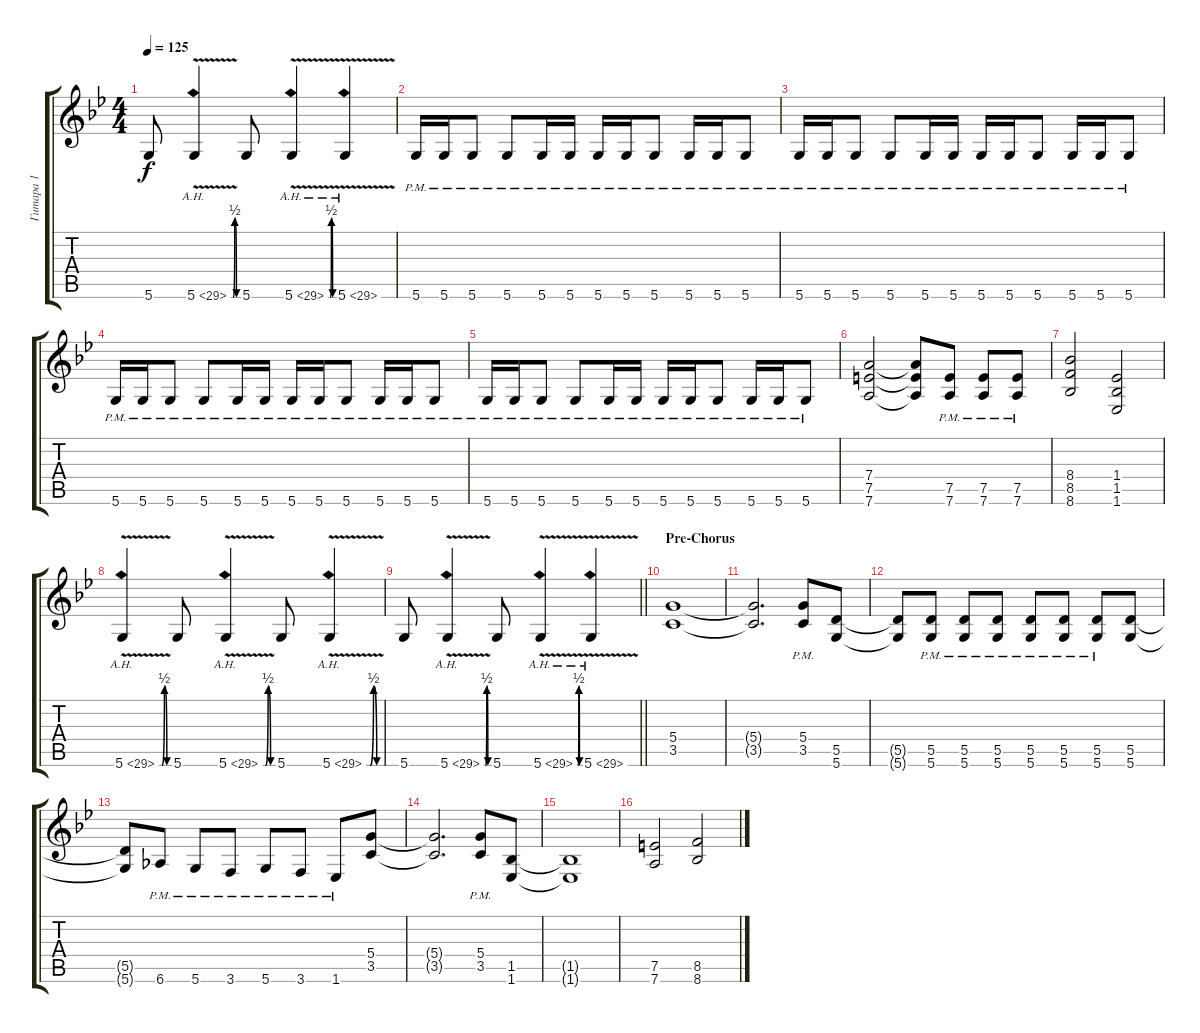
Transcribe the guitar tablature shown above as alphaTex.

\track ("Гитара 1" "Гитара 1") {instrument distortionguitar}
\staff {score tabs}
\tuning (E4 B3 G3 D3 A2 D2) {hide}
\ts (4 4)
\tempo 125
\clef g2
\ks gminor
5.6.8{dy f} 5.6{be (custom 0 0 15 0 30 2 44 0 60 0) ah 24 v}.4 5.6.8 5.6{be (custom 0 0 15 0 30 2 44 0 60 0) ah 24 v}.4 5.6{ah 24 v}.4 |
5.6{pm}.16 5.6{pm}.16 5.6{pm}.8 5.6{pm}.8 5.6{pm}.16 5.6{pm}.16 5.6{pm}.16 5.6{pm}.16 5.6{pm}.8 5.6{pm}.16 5.6{pm}.16 5.6{pm}.8 |
5.6{pm}.16 5.6{pm}.16 5.6{pm}.8 5.6{pm}.8 5.6{pm}.16 5.6{pm}.16 5.6{pm}.16 5.6{pm}.16 5.6{pm}.8 5.6{pm}.16 5.6{pm}.16 5.6{pm}.8 |
5.6{pm}.16 5.6{pm}.16 5.6{pm}.8 5.6{pm}.8 5.6{pm}.16 5.6{pm}.16 5.6{pm}.16 5.6{pm}.16 5.6{pm}.8 5.6{pm}.16 5.6{pm}.16 5.6{pm}.8 |
5.6{pm}.16 5.6{pm}.16 5.6{pm}.8 5.6{pm}.8 5.6{pm}.16 5.6{pm}.16 5.6{pm}.16 5.6{pm}.16 5.6{pm}.8 5.6{pm}.16 5.6{pm}.16 5.6{pm}.8 |
(7.4 7.5 7.6).2 (7.4{t} 7.5{t} 7.6{t}).8 (7.5{pm} 7.6{pm}).8 (7.5{pm} 7.6{pm}).8 (7.5{pm} 7.6{pm}).8 |
(8.4 8.5 8.6).2 (1.4 1.5 1.6).2 |
5.6{be (custom 0 0 15 0 30 2 44 0 60 0) ah 24 v}.4 5.6.8 5.6{be (custom 0 0 15 0 30 2 44 0 60 0) ah 24 v}.4 5.6.8 5.6{be (custom 0 0 15 0 30 2 44 0 60 0) ah 24 v}.4 |
\barLineRight lightlight
5.6.8 5.6{be (custom 0 0 15 0 30 2 44 0 60 0) ah 24 v}.4 5.6.8 5.6{be (custom 0 0 15 0 30 2 44 0 60 0) ah 24 v}.4 5.6{ah 24 v}.4 |
\section ("" "Pre-Chorus")
(5.4 3.5).1 |
(5.4{t} 3.5{t}).2{d} (5.4{pm} 3.5{pm}).8 (5.5 5.6).8 |
(5.5{t} 5.6{t}).8 (5.5{pm} 5.6{pm}).8 (5.5{pm} 5.6{pm}).8 (5.5{pm} 5.6{pm}).8 (5.5{pm} 5.6{pm}).8 (5.5{pm} 5.6{pm}).8 (5.5{pm} 5.6{pm}).8 (5.5 5.6).8 |
(5.5{t} 5.6{t}).8 6.6{pm}.8 5.6{pm}.8 3.6{pm}.8 5.6{pm}.8 3.6{pm}.8 1.6{pm}.8 (5.4 3.5).8 |
(5.4{t} 3.5{t}).2{d} (5.4{pm} 3.5{pm}).8 (1.5 1.6).8 |
(1.5{t} 1.6{t}).1 |
(7.5 7.6).2 (8.5 8.6).2
